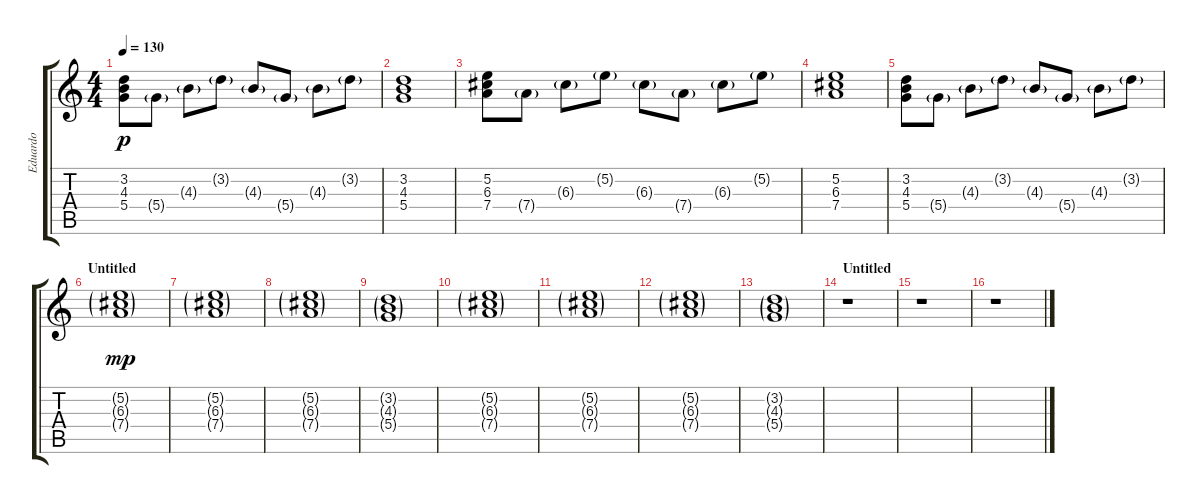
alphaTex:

\track ("Eduardo" "Eduardo") {instrument acousticguitarsteel}
\staff {score tabs}
\tuning (E4 B3 G3 D3 A2 E2) {hide}
\ts (4 4)
\tempo 130
\clef g2
\ks c
(3.2 4.3 5.4).8{dy p} 5.4{g}.8 4.3{g}.8 3.2{g}.8 4.3{g}.8 5.4{g}.8 4.3{g}.8 3.2{g}.8 |
(3.2 4.3 5.4).1 |
(5.2 6.3 7.4).8 7.4{g}.8 6.3{g}.8 5.2{g}.8 6.3{g}.8 7.4{g}.8 6.3{g}.8 5.2{g}.8 |
(5.2 6.3 7.4).1 |
(3.2 4.3 5.4).8 5.4{g}.8 4.3{g}.8 3.2{g}.8 4.3{g}.8 5.4{g}.8 4.3{g}.8 3.2{g}.8 |
\section ("" "Untitled")
(5.2{g} 6.3{g} 7.4{g}).1{dy mp} |
(5.2{g} 6.3{g} 7.4{g}).1 |
(5.2{g} 6.3{g} 7.4{g}).1 |
(3.2{g} 4.3{g} 5.4{g}).1 |
(5.2{g} 6.3{g} 7.4{g}).1 |
(5.2{g} 6.3{g} 7.4{g}).1 |
(5.2{g} 6.3{g} 7.4{g}).1 |
(3.2{g} 4.3{g} 5.4{g}).1 |
\section ("" "Untitled")
r.1 |
r.1 |
r.1
